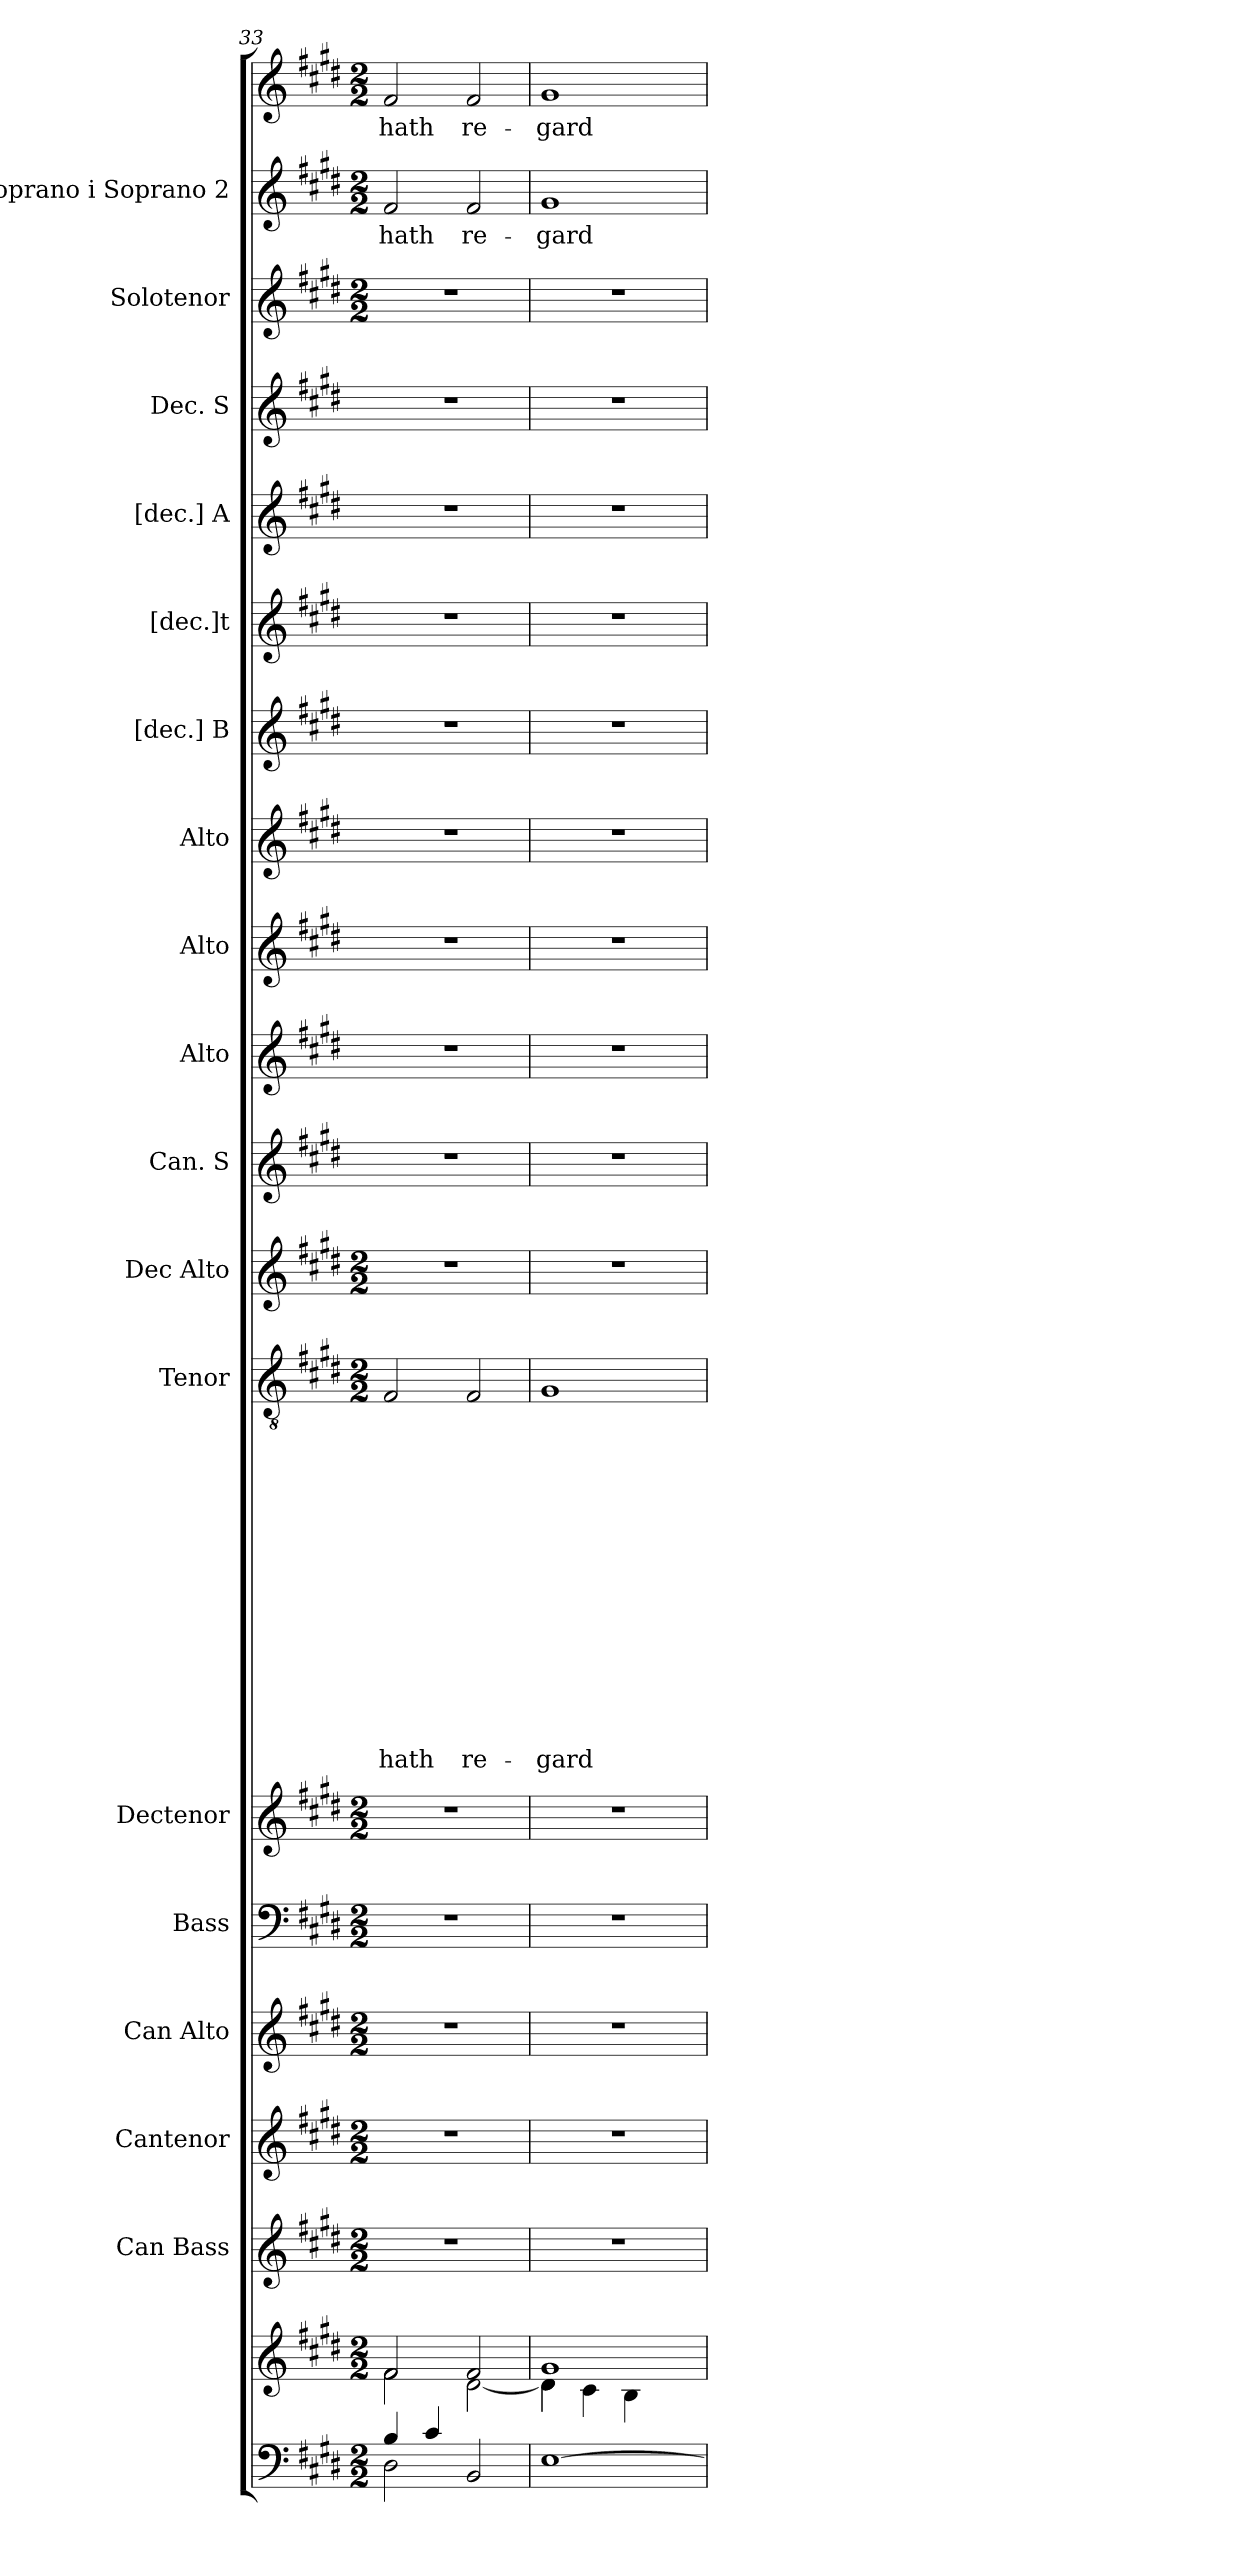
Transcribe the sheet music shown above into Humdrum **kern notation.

**kern	**kern	**kern	**kern	**kern	**kern	**kern	**kern	**text	**text	**text	**text	**text	**text	**text	**text	**text	**text	**text	**text	**text	**text	**text	**kern	**kern	**kern	**kern	**kern	**kern	**kern	**kern	**kern	**kern	**kern	**text	**kern	**text
*part19	*part18	*part17	*part16	*part15	*part14	*part13	*part12	*part12	*part12	*part12	*part12	*part12	*part12	*part12	*part12	*part12	*part12	*part12	*part12	*part12	*part12	*part12	*part11	*part10	*part9	*part8	*part7	*part6	*part5	*part4	*part3	*part2	*part1	*part1	*part1	*part1
*staff20	*staff19	*staff18	*staff17	*staff16	*staff15	*staff14	*staff13	*staff13	*staff13	*staff13	*staff13	*staff13	*staff13	*staff13	*staff13	*staff13	*staff13	*staff13	*staff13	*staff13	*staff13	*staff13	*staff12	*staff11	*staff10	*staff9	*staff8	*staff7	*staff6	*staff5	*staff4	*staff3	*staff2	*staff2	*staff1	*staff1
*	*	*I"Can Bass	*I"Cantenor	*I"Can Alto	*I"Bass	*I"Dectenor	*I"Tenor	*	*	*	*	*	*	*	*	*	*	*	*	*	*	*	*I"Dec Alto	*I"Can. S	*I"Alto	*I"Alto	*I"Alto	*I"[dec.] B	*I"[dec.]t	*I"[dec.] A	*I"Dec. S	*I"Solotenor	*I"Soprano i Soprano 2	*	*	*
*	*	*	*	*I'Can Alto	*I'Bass	*I'Dectenor	*	*	*	*	*	*	*	*	*	*	*	*	*	*	*	*	*I'Dec Alto	*	*	*	*	*	*	*	*	*	*I'Si	*	*	*
*clefF4	*clefG2	*clefG2	*clefG2	*clefG2	*clefF4	*clefG2	*clefGv2	*	*	*	*	*	*	*	*	*	*	*	*	*	*	*	*clefG2	*clefG2	*clefG2	*clefG2	*clefG2	*clefG2	*clefG2	*clefG2	*clefG2	*clefG2	*clefG2	*	*clefG2	*
*k[f#c#g#d#]	*k[f#c#g#d#]	*k[f#c#g#d#]	*k[f#c#g#d#]	*k[f#c#g#d#]	*k[f#c#g#d#]	*k[f#c#g#d#]	*k[f#c#g#d#]	*	*	*	*	*	*	*	*	*	*	*	*	*	*	*	*k[f#c#g#d#]	*k[f#c#g#d#]	*k[f#c#g#d#]	*k[f#c#g#d#]	*k[f#c#g#d#]	*k[f#c#g#d#]	*k[f#c#g#d#]	*k[f#c#g#d#]	*k[f#c#g#d#]	*k[f#c#g#d#]	*k[f#c#g#d#]	*	*k[f#c#g#d#]	*
*E:	*E:	*E:	*E:	*E:	*E:	*E:	*E:	*	*	*	*	*	*	*	*	*	*	*	*	*	*	*	*E:	*E:	*E:	*E:	*E:	*E:	*E:	*E:	*E:	*E:	*E:	*	*E:	*
*M2/2	*M2/2	*M2/2	*M2/2	*M2/2	*M2/2	*M2/2	*M2/2	*	*	*	*	*	*	*	*	*	*	*	*	*	*	*	*M2/2	*	*	*	*	*	*	*	*	*M2/2	*M2/2	*	*M2/2	*
=33	=33	=33	=33	=33	=33	=33	=33	=33	=33	=33	=33	=33	=33	=33	=33	=33	=33	=33	=33	=33	=33	=33	=33	=33	=33	=33	=33	=33	=33	=33	=33	=33	=33	=33	=33	=33
*^	*^	*	*	*	*	*	*	*	*	*	*	*	*	*	*	*	*	*	*	*	*	*	*	*	*	*	*	*	*	*	*	*	*	*	*	*
!	!	!	!	!	!	!	!	!	!	!	!	!	!	!	!	!	!	!	!	!	!	!	!	!LO:LY:b	!	!	!	!	!	!	!	!	!	!	!	!LO:LY:b	!	!LO:LY:b
4B/	2D#\	2f#/	2f#\	1r	1r	1r	1r	1r	2F#/	.	.	.	.	.	.	.	.	.	.	.	.	.	.	hath	1r	1r	1r	1r	1r	1r	1r	1r	1r	1r	2f#/	-hath	2f#/	hath
4c#/	.	.	.	.	.	.	.	.	.	.	.	.	.	.	.	.	.	.	.	.	.	.	.	.	.	.	.	.	.	.	.	.	.	.	.	.	.	.
!	!	!	!	!	!	!	!	!	!	!	!	!	!	!	!	!	!	!	!	!	!	!	!	!LO:LY:b	!	!	!	!	!	!	!	!	!	!	!	!LO:LY:b	!	!LO:LY:b
2BB/	2ryy	2f#/	[<2d#\	.	.	.	.	.	2F#/	.	.	.	.	.	.	.	.	.	.	.	.	.	.	re-	.	.	.	.	.	.	.	.	.	.	2f#/	re-	2f#/	re-
=34	=34	=34	=34	=34	=34	=34	=34	=34	=34	=34	=34	=34	=34	=34	=34	=34	=34	=34	=34	=34	=34	=34	=34	=34	=34	=34	=34	=34	=34	=34	=34	=34	=34	=34	=34	=34	=34	=34
*	*	*	*^	*	*	*	*	*	*	*	*	*	*	*	*	*	*	*	*	*	*	*	*	*	*	*	*	*	*	*	*	*	*	*	*	*	*	*
!	!	!	!	!	!	!	!	!	!	!	!	!	!	!	!	!	!	!	!	!	!	!	!	!	!LO:LY:b	!	!	!	!	!	!	!	!	!	!	!	!LO:LY:b	!	!LO:LY:b
*v	*v	*	*	*	*	*	*	*	*	*	*	*	*	*	*	*	*	*	*	*	*	*	*	*	*	*	*	*	*	*	*	*	*	*	*	*	*	*	*
[<1E	1g#	4d#\]	4d#\	1r	1r	1r	1r	1r	1G#	.	.	.	.	.	.	.	.	.	.	.	.	.	.	-gard-	1r	1r	1r	1r	1r	1r	1r	1r	1r	1r	1g#	-gard-	1g#	-gard-
.	.	4c#\	2.ryy	.	.	.	.	.	.	.	.	.	.	.	.	.	.	.	.	.	.	.	.	.	.	.	.	.	.	.	.	.	.	.	.	.	.	.
.	.	4B\	.	.	.	.	.	.	.	.	.	.	.	.	.	.	.	.	.	.	.	.	.	.	.	.	.	.	.	.	.	.	.	.	.	.	.	.
.	.	4ryy	.	.	.	.	.	.	.	.	.	.	.	.	.	.	.	.	.	.	.	.	.	.	.	.	.	.	.	.	.	.	.	.	.	.	.	.
*	*v	*v	*v	*	*	*	*	*	*	*	*	*	*	*	*	*	*	*	*	*	*	*	*	*	*	*	*	*	*	*	*	*	*	*	*	*	*	*
=	=	=	=	=	=	=	=	=	=	=	=	=	=	=	=	=	=	=	=	=	=	=	=	=	=	=	=	=	=	=	=	=	=	=	=	=
*-	*-	*-	*-	*-	*-	*-	*-	*-	*-	*-	*-	*-	*-	*-	*-	*-	*-	*-	*-	*-	*-	*-	*-	*-	*-	*-	*-	*-	*-	*-	*-	*-	*-	*-	*-	*-
